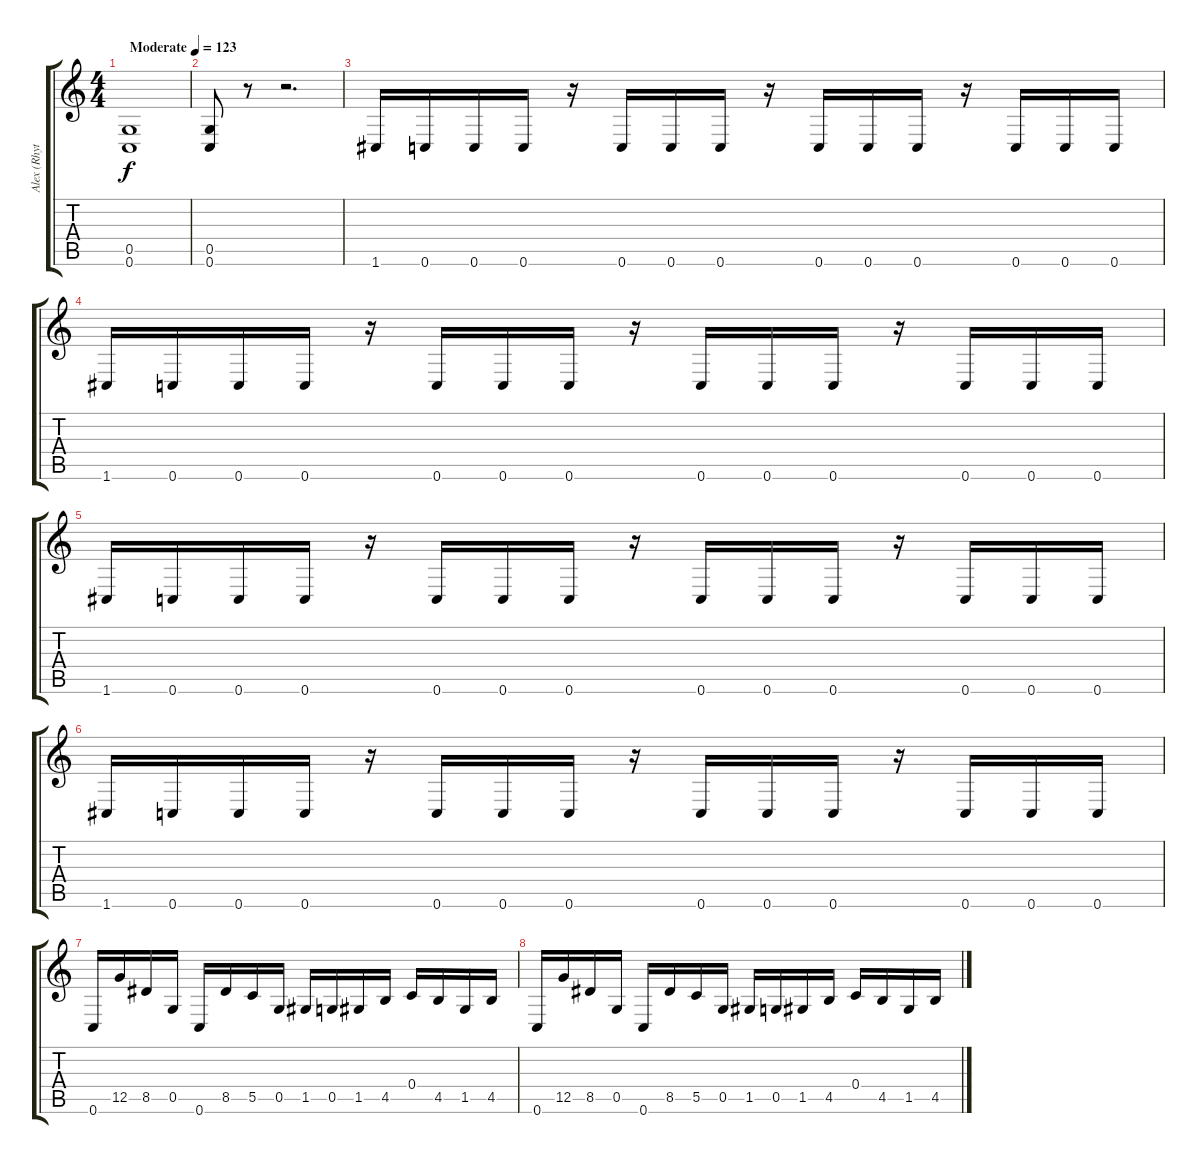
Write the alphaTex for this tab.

\track ("Alex (Rhythm Guitar)" "Alex (Rhyt") {instrument distortionguitar}
\staff {score tabs}
\tuning (D4 A3 F3 C3 G2 C2) {hide}
\ts (4 4)
\tempo (123 "Moderate")
\clef g2
\ks c
(0.5 0.6).1{dy f instrument distortionguitar} |
(0.5 0.6).8 r.8 r.2{d} |
1.6.16 0.6.16 0.6.16 0.6.16 r.16 0.6.16 0.6.16 0.6.16 r.16 0.6.16 0.6.16 0.6.16 r.16 0.6.16 0.6.16 0.6.16 |
1.6.16 0.6.16 0.6.16 0.6.16 r.16 0.6.16 0.6.16 0.6.16 r.16 0.6.16 0.6.16 0.6.16 r.16 0.6.16 0.6.16 0.6.16 |
1.6.16 0.6.16 0.6.16 0.6.16 r.16 0.6.16 0.6.16 0.6.16 r.16 0.6.16 0.6.16 0.6.16 r.16 0.6.16 0.6.16 0.6.16 |
1.6.16 0.6.16 0.6.16 0.6.16 r.16 0.6.16 0.6.16 0.6.16 r.16 0.6.16 0.6.16 0.6.16 r.16 0.6.16 0.6.16 0.6.16 |
0.6.16 12.5.16 8.5.16 0.5.16 0.6.16 8.5.16 5.5.16 0.5.16 1.5.16 0.5.16 1.5.16 4.5.16 0.4.16 4.5.16 1.5.16 4.5.16 |
0.6.16 12.5.16 8.5.16 0.5.16 0.6.16 8.5.16 5.5.16 0.5.16 1.5.16 0.5.16 1.5.16 4.5.16 0.4.16 4.5.16 1.5.16 4.5.16
